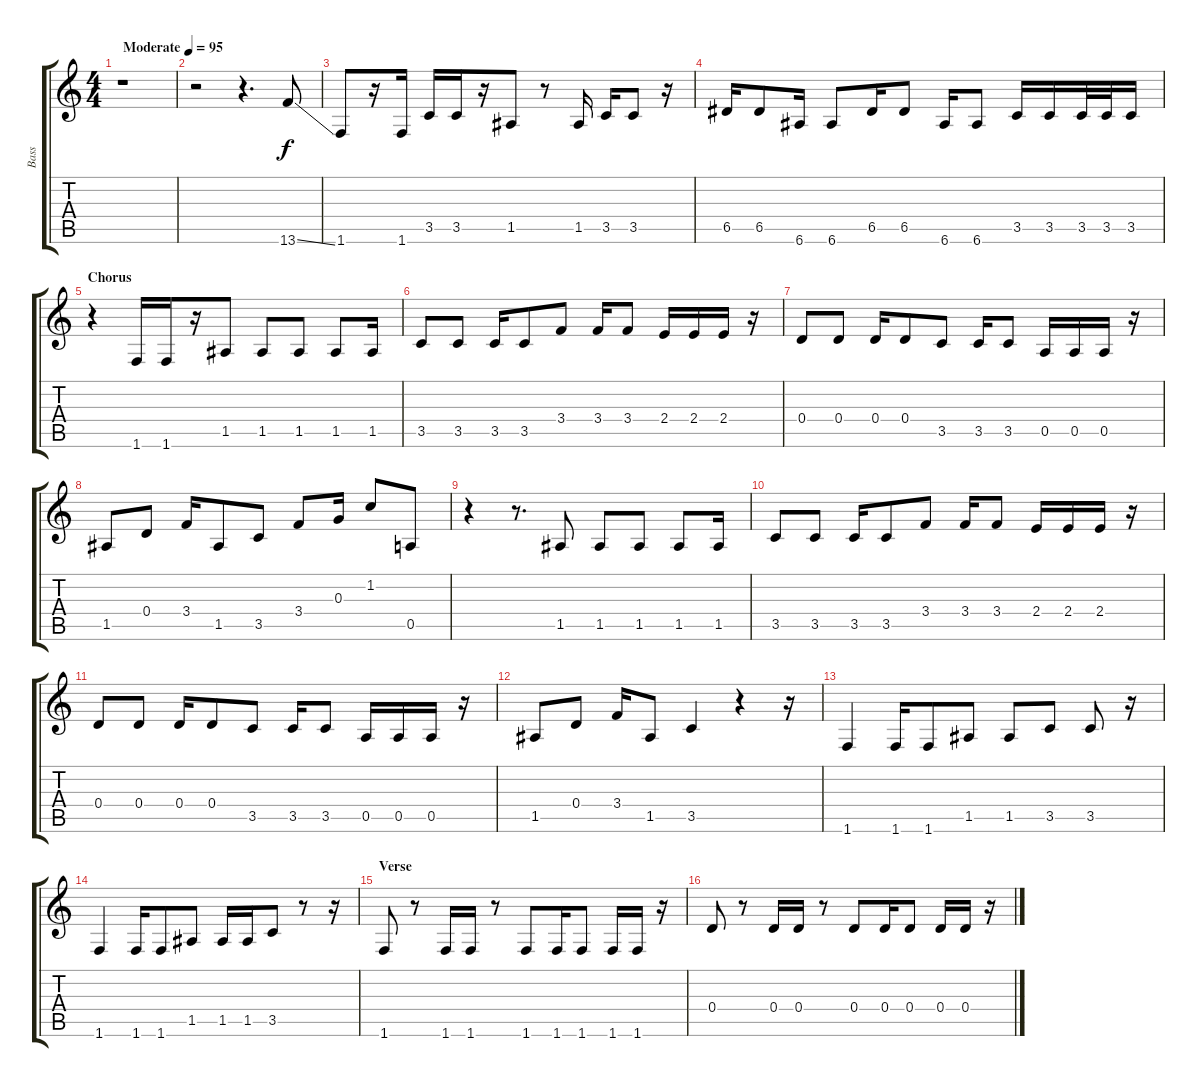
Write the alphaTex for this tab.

\track ("Bass" "Bass") {instrument electricbasspick}
\staff {score tabs}
\tuning (E4 B3 G3 D3 A2 E2) {hide}
\ts (4 4)
\tempo (95 "Moderate")
\clef g2
\ks c
r.1{dy f instrument electricbasspick} |
r.2 r.4{d} 13.6{ss}.8 |
1.6.8 r.16 1.6.16 3.5.16 3.5.16 r.16 1.5.8 r.8 1.5.16 3.5.16 3.5.8 r.16 |
6.5.16 6.5.8 6.6.16 6.6.8 6.5.16 6.5.8 6.6.16 6.6.8 3.5.16 3.5.16 3.5.32 3.5.32 3.5.16 |
\section ("" "Chorus")
r.4 1.6.16 1.6.16 r.16 1.5.8 1.5.8 1.5.8 1.5.8 1.5.16 |
3.5.8 3.5.8 3.5.16 3.5.8 3.4.8 3.4.16 3.4.8 2.4.16 2.4.16 2.4.16 r.16 |
0.4.8 0.4.8 0.4.16 0.4.8 3.5.8 3.5.16 3.5.8 0.5.16 0.5.16 0.5.16 r.16 |
1.5.8 0.4.8 3.4.16 1.5.8 3.5.8 3.4.8 0.3.16 1.2.8 0.5.8 |
r.4 r.8{d} 1.5.8 1.5.8 1.5.8 1.5.8 1.5.16 |
3.5.8 3.5.8 3.5.16 3.5.8 3.4.8 3.4.16 3.4.8 2.4.16 2.4.16 2.4.16 r.16 |
0.4.8 0.4.8 0.4.16 0.4.8 3.5.8 3.5.16 3.5.8 0.5.16 0.5.16 0.5.16 r.16 |
1.5.8 0.4.8 3.4.16 1.5.8 3.5.4 r.4 r.16 |
1.6.4 1.6.16 1.6.8 1.5.8 1.5.8 3.5.8 3.5.8 r.16 |
1.6.4 1.6.16 1.6.8 1.5.8 1.5.16 1.5.16 3.5.8 r.8 r.16 |
\section ("" "Verse")
1.6.8 r.8 1.6.16 1.6.16 r.8 1.6.8 1.6.16 1.6.8 1.6.16 1.6.16 r.16 |
0.4.8 r.8 0.4.16 0.4.16 r.8 0.4.8 0.4.16 0.4.8 0.4.16 0.4.16 r.16
